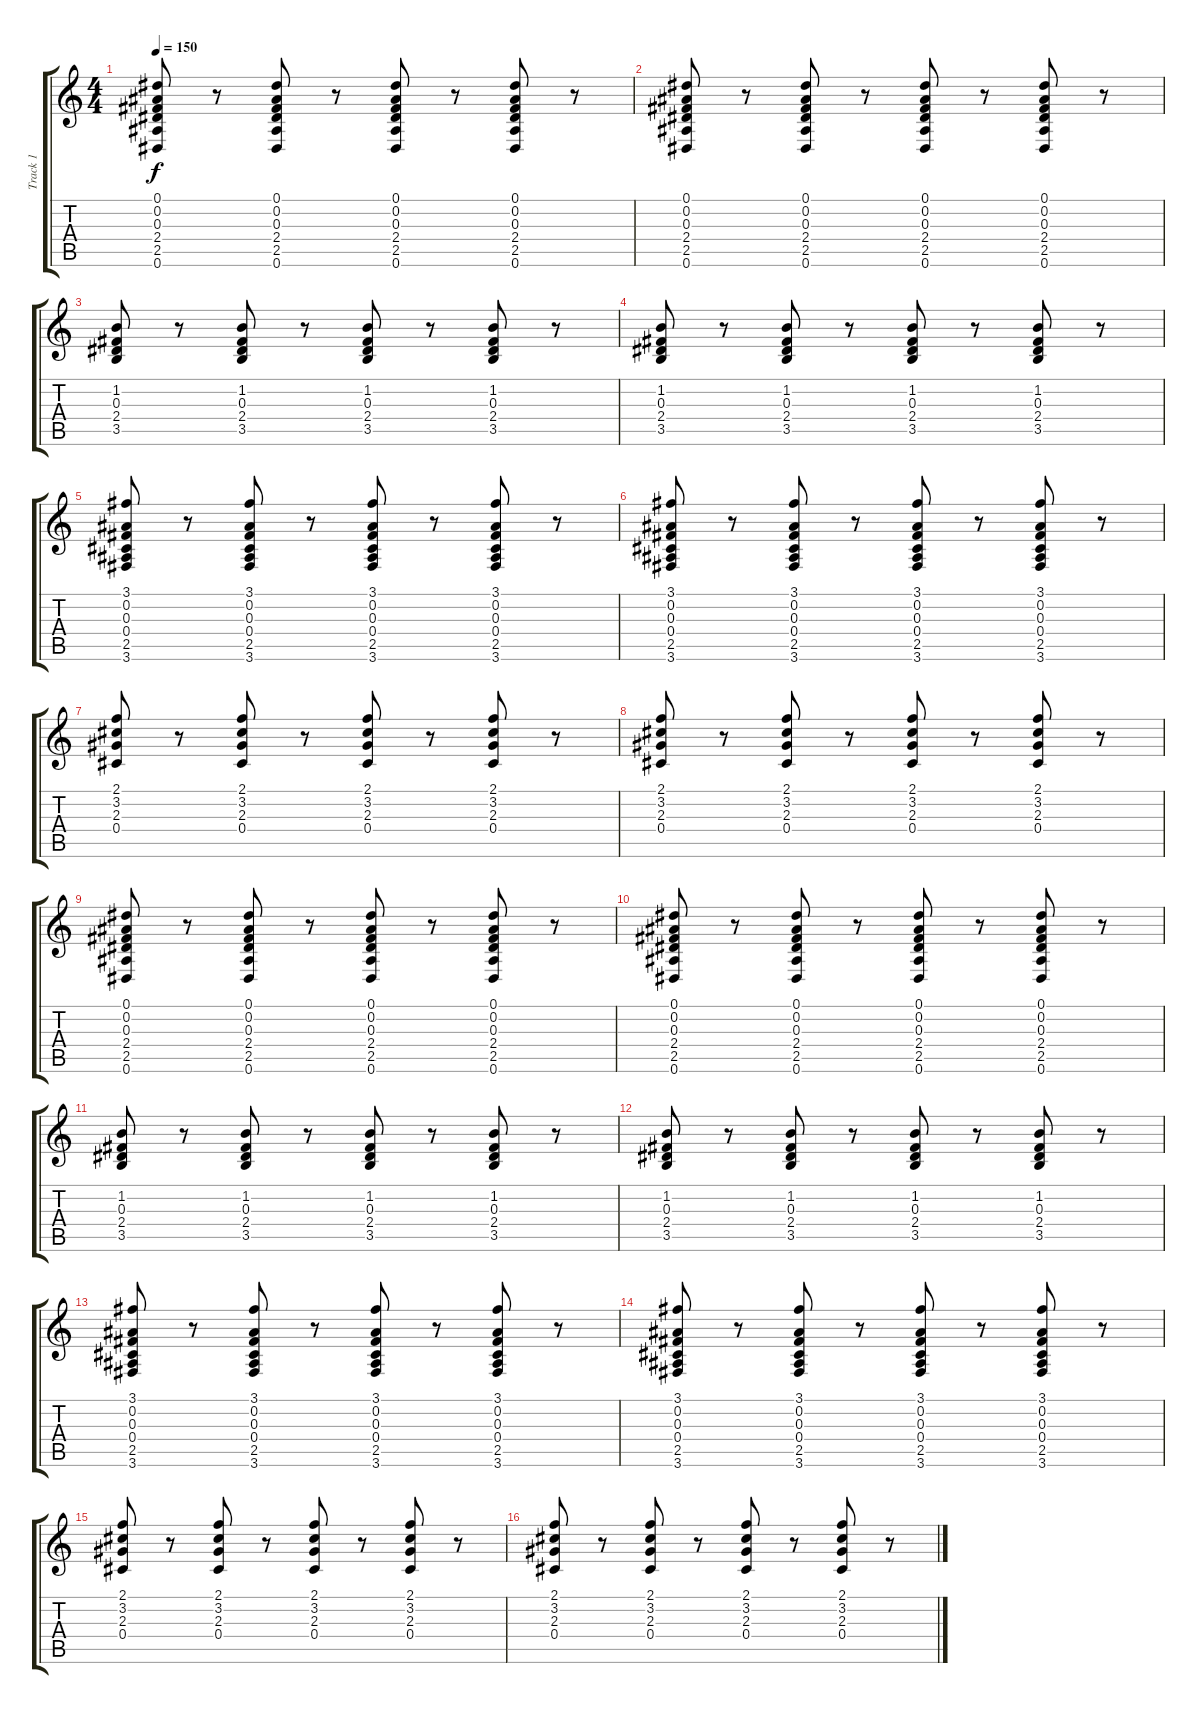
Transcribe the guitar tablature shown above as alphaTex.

\track ("Track 1" "Track 1") {instrument acousticguitarsteel}
\staff {score tabs}
\tuning (Eb4 Bb3 Gb3 Db3 Ab2 Eb2) {hide}
\ts (4 4)
\tempo 150
\clef g2
\ks c
(0.1 0.2 0.3 2.4 2.5 0.6).8{dy f} r.8 (0.1 0.2 0.3 2.4 2.5 0.6).8 r.8 (0.1 0.2 0.3 2.4 2.5 0.6).8 r.8 (0.1 0.2 0.3 2.4 2.5 0.6).8 r.8 |
(0.1 0.2 0.3 2.4 2.5 0.6).8 r.8 (0.1 0.2 0.3 2.4 2.5 0.6).8 r.8 (0.1 0.2 0.3 2.4 2.5 0.6).8 r.8 (0.1 0.2 0.3 2.4 2.5 0.6).8 r.8 |
(1.2 0.3 2.4 3.5).8 r.8 (1.2 0.3 2.4 3.5).8 r.8 (1.2 0.3 2.4 3.5).8 r.8 (1.2 0.3 2.4 3.5).8 r.8 |
(1.2 0.3 2.4 3.5).8 r.8 (1.2 0.3 2.4 3.5).8 r.8 (1.2 0.3 2.4 3.5).8 r.8 (1.2 0.3 2.4 3.5).8 r.8 |
(3.1 0.2 0.3 0.4 2.5 3.6).8 r.8 (3.1 0.2 0.3 0.4 2.5 3.6).8 r.8 (3.1 0.2 0.3 0.4 2.5 3.6).8 r.8 (3.1 0.2 0.3 0.4 2.5 3.6).8 r.8 |
(3.1 0.2 0.3 0.4 2.5 3.6).8 r.8 (3.1 0.2 0.3 0.4 2.5 3.6).8 r.8 (3.1 0.2 0.3 0.4 2.5 3.6).8 r.8 (3.1 0.2 0.3 0.4 2.5 3.6).8 r.8 |
(2.1 3.2 2.3 0.4).8 r.8 (2.1 3.2 2.3 0.4).8 r.8 (2.1 3.2 2.3 0.4).8 r.8 (2.1 3.2 2.3 0.4).8 r.8 |
(2.1 3.2 2.3 0.4).8 r.8 (2.1 3.2 2.3 0.4).8 r.8 (2.1 3.2 2.3 0.4).8 r.8 (2.1 3.2 2.3 0.4).8 r.8 |
(0.1 0.2 0.3 2.4 2.5 0.6).8 r.8 (0.1 0.2 0.3 2.4 2.5 0.6).8 r.8 (0.1 0.2 0.3 2.4 2.5 0.6).8 r.8 (0.1 0.2 0.3 2.4 2.5 0.6).8 r.8 |
(0.1 0.2 0.3 2.4 2.5 0.6).8 r.8 (0.1 0.2 0.3 2.4 2.5 0.6).8 r.8 (0.1 0.2 0.3 2.4 2.5 0.6).8 r.8 (0.1 0.2 0.3 2.4 2.5 0.6).8 r.8 |
(1.2 0.3 2.4 3.5).8 r.8 (1.2 0.3 2.4 3.5).8 r.8 (1.2 0.3 2.4 3.5).8 r.8 (1.2 0.3 2.4 3.5).8 r.8 |
(1.2 0.3 2.4 3.5).8 r.8 (1.2 0.3 2.4 3.5).8 r.8 (1.2 0.3 2.4 3.5).8 r.8 (1.2 0.3 2.4 3.5).8 r.8 |
(3.1 0.2 0.3 0.4 2.5 3.6).8 r.8 (3.1 0.2 0.3 0.4 2.5 3.6).8 r.8 (3.1 0.2 0.3 0.4 2.5 3.6).8 r.8 (3.1 0.2 0.3 0.4 2.5 3.6).8 r.8 |
(3.1 0.2 0.3 0.4 2.5 3.6).8 r.8 (3.1 0.2 0.3 0.4 2.5 3.6).8 r.8 (3.1 0.2 0.3 0.4 2.5 3.6).8 r.8 (3.1 0.2 0.3 0.4 2.5 3.6).8 r.8 |
(2.1 3.2 2.3 0.4).8 r.8 (2.1 3.2 2.3 0.4).8 r.8 (2.1 3.2 2.3 0.4).8 r.8 (2.1 3.2 2.3 0.4).8 r.8 |
(2.1 3.2 2.3 0.4).8 r.8 (2.1 3.2 2.3 0.4).8 r.8 (2.1 3.2 2.3 0.4).8 r.8 (2.1 3.2 2.3 0.4).8 r.8
